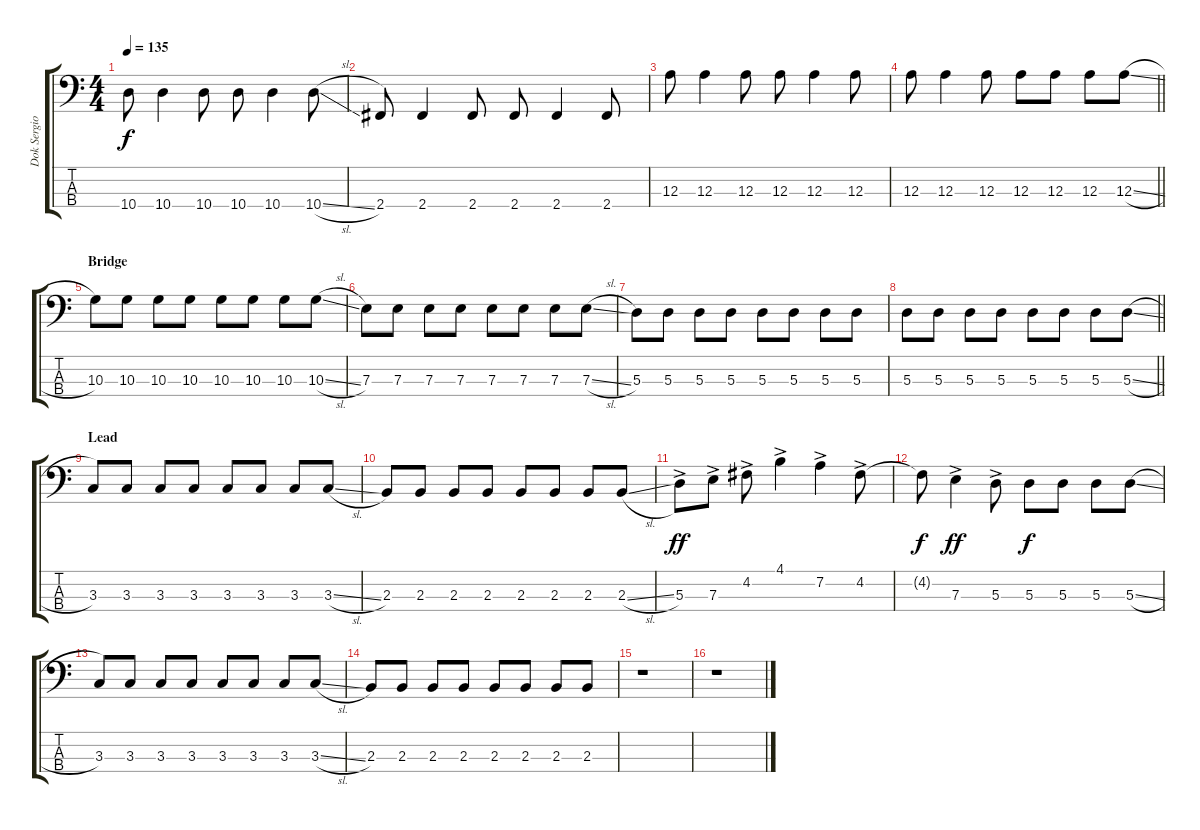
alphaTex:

\track ("Dok Sergio" "Dok Sergio") {instrument electricbassfinger}
\staff {score tabs}
\tuning (G2 D2 A1 E1) {hide}
\ts (4 4)
\tempo 135
\clef f4
\ks c
10.4.8{dy f} 10.4.4 10.4.8 10.4.8 10.4.4 10.4{sl}.8 |
2.4.8 2.4.4 2.4.8 2.4.8 2.4.4 2.4.8 |
12.3.8 12.3.4 12.3.8 12.3.8 12.3.4 12.3.8 |
\barLineRight lightlight
12.3.8 12.3.4 12.3.8 12.3.8 12.3.8 12.3.8 12.3{sl}.8 |
\section ("" "Bridge")
10.3.8 10.3.8 10.3.8 10.3.8 10.3.8 10.3.8 10.3.8 10.3{sl}.8 |
7.3.8 7.3.8 7.3.8 7.3.8 7.3.8 7.3.8 7.3.8 7.3{sl}.8 |
5.3.8 5.3.8 5.3.8 5.3.8 5.3.8 5.3.8 5.3.8 5.3.8 |
\barLineRight lightlight
5.3.8 5.3.8 5.3.8 5.3.8 5.3.8 5.3.8 5.3.8 5.3{sl}.8 |
\section ("" "Lead")
3.3.8 3.3.8 3.3.8 3.3.8 3.3.8 3.3.8 3.3.8 3.3{sl}.8 |
2.3.8 2.3.8 2.3.8 2.3.8 2.3.8 2.3.8 2.3.8 2.3{sl}.8 |
5.3{ac}.8{dy ff} 7.3{ac}.8 4.2{ac}.8 4.1{ac}.4 7.2{ac}.4 4.2{ac}.8 |
4.2{t}.8{dy f} 7.3{ac}.4{dy ff} 5.3{ac}.8 5.3.8{dy f} 5.3.8 5.3.8 5.3{sl}.8 |
3.3.8 3.3.8 3.3.8 3.3.8 3.3.8 3.3.8 3.3.8 3.3{sl}.8 |
2.3.8 2.3.8 2.3.8 2.3.8 2.3.8 2.3.8 2.3.8 2.3.8 |
r.1 |
r.1
